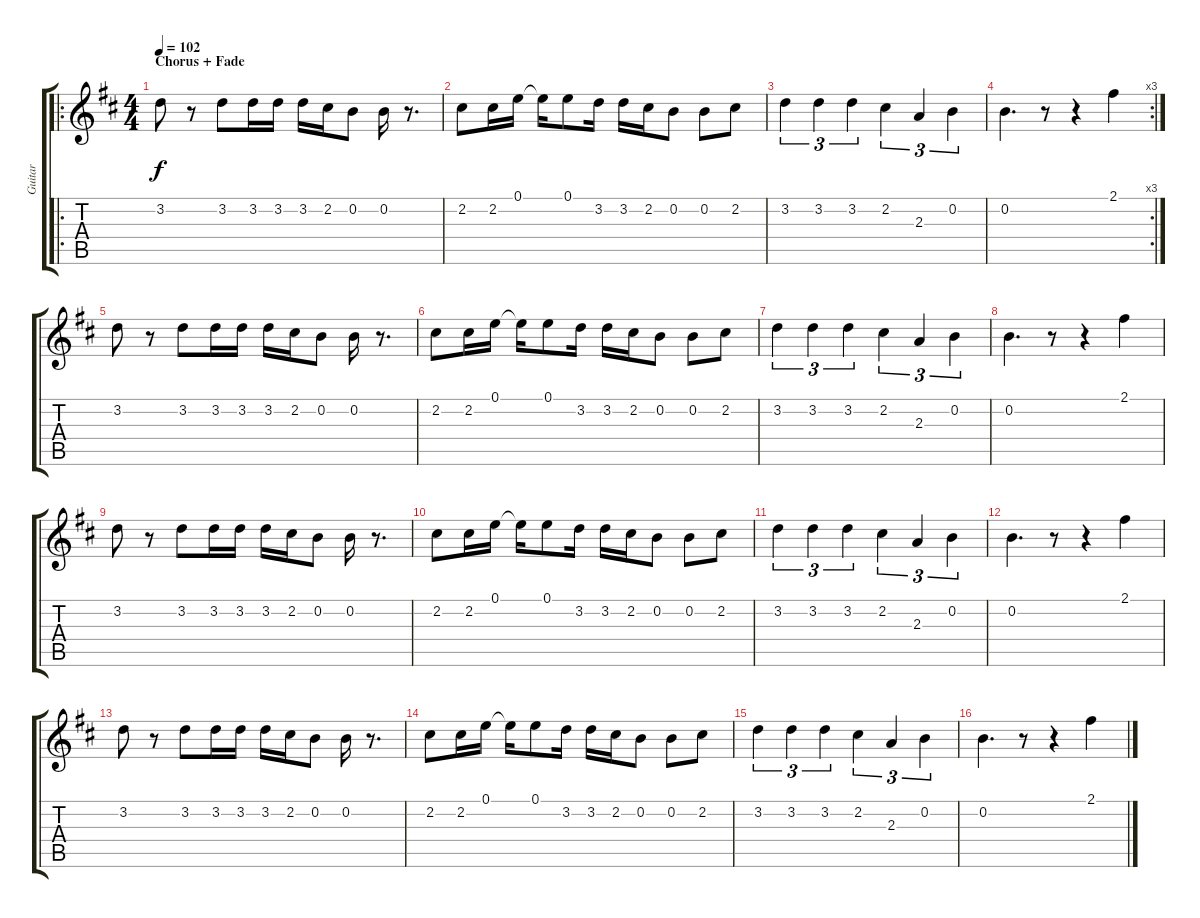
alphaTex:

\track ("Guitar" "Guitar") {instrument acousticguitarsteel}
\staff {score tabs}
\tuning (E4 B3 G3 D3 A2 E2) {hide}
\ro
\ts (4 4)
\section ("" "Chorus + Fade")
\tempo 102
\clef g2
\ks d
3.2.8{dy f} r.8 3.2.8 3.2.16 3.2.16 3.2.16 2.2.16 0.2.8 0.2.16 r.8{d} |
2.2.8 2.2.16 0.1.16 0.1{t}.16 0.1.8 3.2.16 3.2.16 2.2.16 0.2.8 0.2.8 2.2.8 |
3.2.4{tu (3 2)} 3.2.4{tu (3 2)} 3.2.4{tu (3 2)} 2.2.4{tu (3 2)} 2.3.4{tu (3 2)} 0.2.4{tu (3 2)} |
\rc 3
0.2.4{d} r.8 r.4 2.1.4 |
3.2.8 r.8 3.2.8 3.2.16 3.2.16 3.2.16 2.2.16 0.2.8 0.2.16 r.8{d} |
2.2.8 2.2.16 0.1.16 0.1{t}.16 0.1.8 3.2.16 3.2.16 2.2.16 0.2.8 0.2.8 2.2.8 |
3.2.4{tu (3 2)} 3.2.4{tu (3 2)} 3.2.4{tu (3 2)} 2.2.4{tu (3 2)} 2.3.4{tu (3 2)} 0.2.4{tu (3 2)} |
0.2.4{d} r.8 r.4 2.1.4 |
3.2.8 r.8 3.2.8 3.2.16 3.2.16 3.2.16 2.2.16 0.2.8 0.2.16 r.8{d} |
2.2.8 2.2.16 0.1.16 0.1{t}.16 0.1.8 3.2.16 3.2.16 2.2.16 0.2.8 0.2.8 2.2.8 |
3.2.4{tu (3 2)} 3.2.4{tu (3 2)} 3.2.4{tu (3 2)} 2.2.4{tu (3 2)} 2.3.4{tu (3 2)} 0.2.4{tu (3 2)} |
0.2.4{d} r.8 r.4 2.1.4 |
3.2.8 r.8 3.2.8 3.2.16 3.2.16 3.2.16 2.2.16 0.2.8 0.2.16 r.8{d} |
2.2.8 2.2.16 0.1.16 0.1{t}.16 0.1.8 3.2.16 3.2.16 2.2.16 0.2.8 0.2.8 2.2.8 |
3.2.4{tu (3 2)} 3.2.4{tu (3 2)} 3.2.4{tu (3 2)} 2.2.4{tu (3 2)} 2.3.4{tu (3 2)} 0.2.4{tu (3 2)} |
0.2.4{d} r.8 r.4 2.1.4
